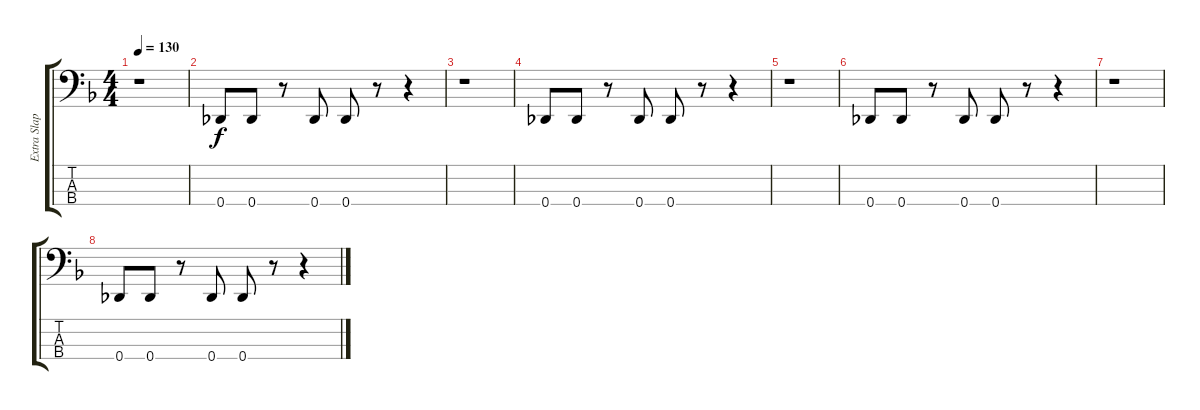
\track ("Extra SlapBass" "Extra Slap") {instrument slapbass2}
\staff {score tabs}
\tuning (Gb2 Db2 Ab1 Db1) {hide}
\ts (4 4)
\tempo 130
\clef f4
\ks f
r.1{dy f} |
0.4.8 0.4.8 r.8 0.4.8 0.4.8 r.8 r.4 |
r.1 |
0.4.8 0.4.8 r.8 0.4.8 0.4.8 r.8 r.4 |
r.1 |
0.4.8 0.4.8 r.8 0.4.8 0.4.8 r.8 r.4 |
r.1 |
0.4.8 0.4.8 r.8 0.4.8 0.4.8 r.8 r.4
